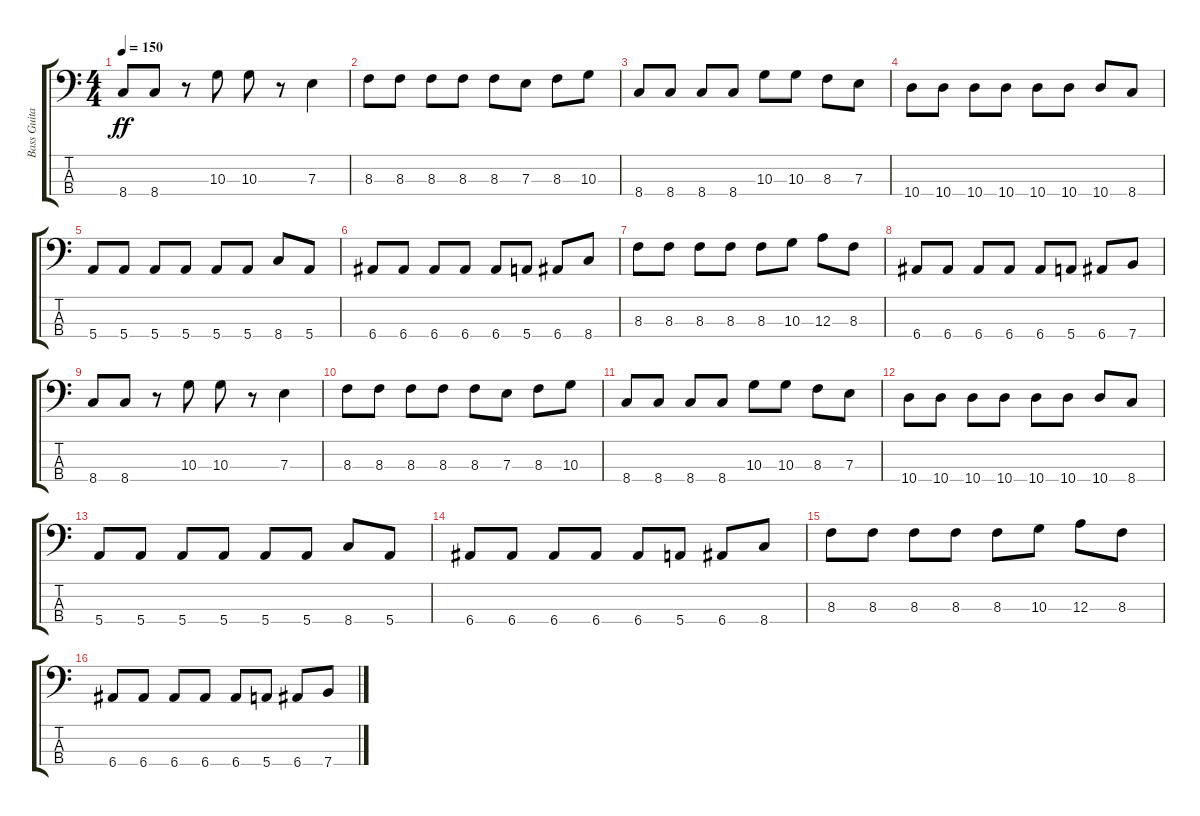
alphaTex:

\track ("Bass Guitar-佟侃" "Bass Guita") {instrument electricbasspick}
\staff {score tabs}
\tuning (G2 D2 A1 E1) {hide}
\ts (4 4)
\tempo 150
\clef f4
\ks c
8.4.8{dy ff} 8.4.8 r.8 10.3.8 10.3.8 r.8 7.3.4 |
8.3.8 8.3.8 8.3.8 8.3.8 8.3.8 7.3.8 8.3.8 10.3.8 |
8.4.8 8.4.8 8.4.8 8.4.8 10.3.8 10.3.8 8.3.8 7.3.8 |
10.4.8 10.4.8 10.4.8 10.4.8 10.4.8 10.4.8 10.4.8 8.4.8 |
5.4.8 5.4.8 5.4.8 5.4.8 5.4.8 5.4.8 8.4.8 5.4.8 |
6.4.8 6.4.8 6.4.8 6.4.8 6.4.8 5.4.8 6.4.8 8.4.8 |
8.3.8 8.3.8 8.3.8 8.3.8 8.3.8 10.3.8 12.3.8 8.3.8 |
6.4.8 6.4.8 6.4.8 6.4.8 6.4.8 5.4.8 6.4.8 7.4.8 |
8.4.8 8.4.8 r.8 10.3.8 10.3.8 r.8 7.3.4 |
8.3.8 8.3.8 8.3.8 8.3.8 8.3.8 7.3.8 8.3.8 10.3.8 |
8.4.8 8.4.8 8.4.8 8.4.8 10.3.8 10.3.8 8.3.8 7.3.8 |
10.4.8 10.4.8 10.4.8 10.4.8 10.4.8 10.4.8 10.4.8 8.4.8 |
5.4.8 5.4.8 5.4.8 5.4.8 5.4.8 5.4.8 8.4.8 5.4.8 |
6.4.8 6.4.8 6.4.8 6.4.8 6.4.8 5.4.8 6.4.8 8.4.8 |
8.3.8 8.3.8 8.3.8 8.3.8 8.3.8 10.3.8 12.3.8 8.3.8 |
6.4.8 6.4.8 6.4.8 6.4.8 6.4.8 5.4.8 6.4.8 7.4.8
